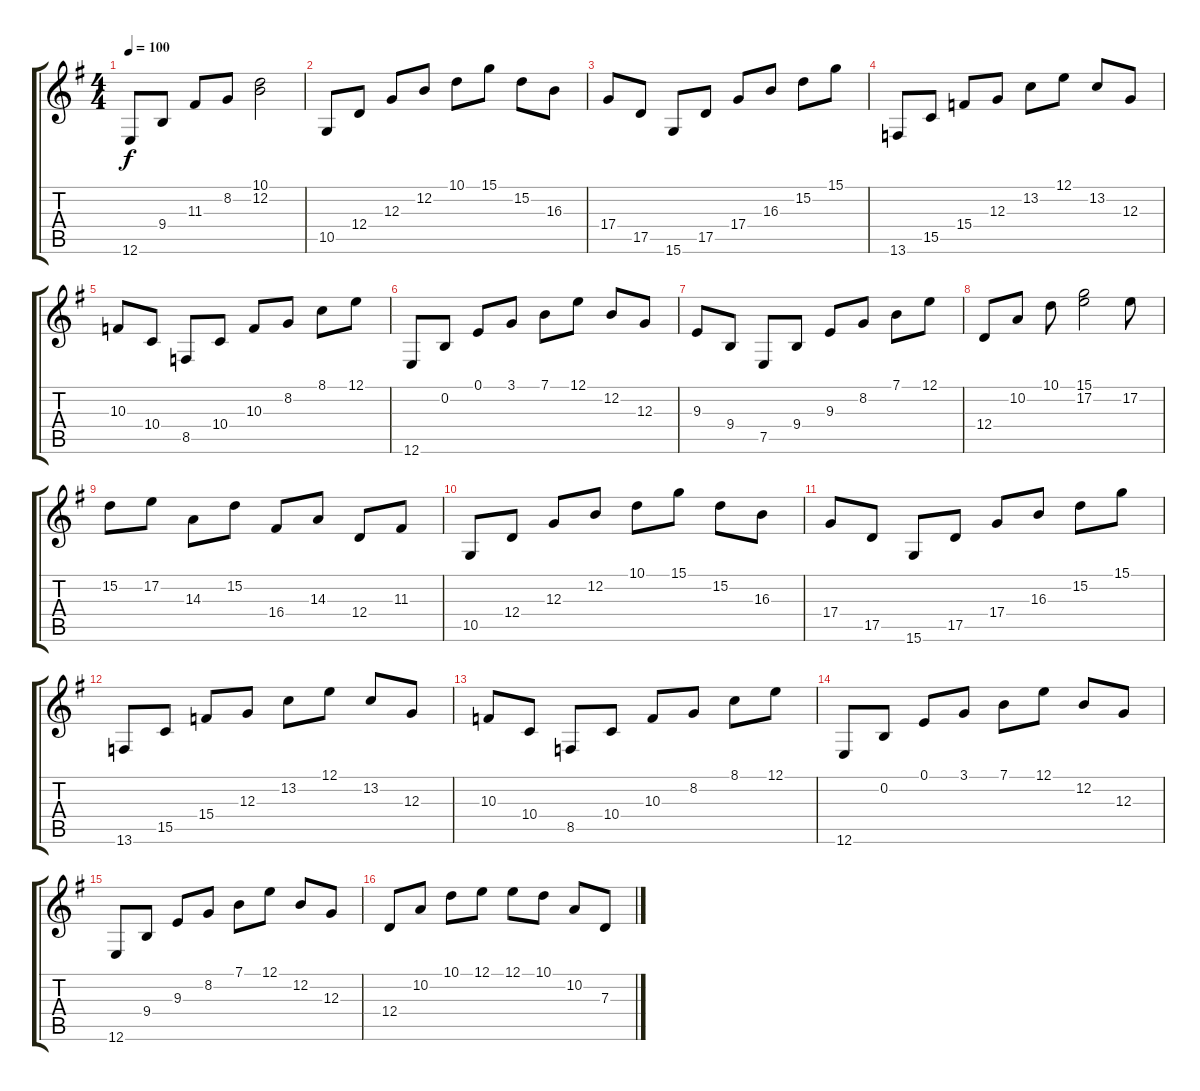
\track "" {instrument sitar}
\staff {score tabs}
\tuning (E4 B3 G3 D3 A2 E2) {hide}
\ts (4 4)
\tempo 100
\clef g2
\ks g
12.6.8{dy f} 9.4.8 11.3.8 8.2.8 (10.1 12.2).2 |
10.5.8 12.4.8 12.3.8 12.2.8 10.1.8 15.1.8 15.2.8 16.3.8 |
17.4.8 17.5.8 15.6.8 17.5.8 17.4.8 16.3.8 15.2.8 15.1.8 |
13.6.8 15.5.8 15.4.8 12.3.8 13.2.8 12.1.8 13.2.8 12.3.8 |
10.3.8 10.4.8 8.5.8 10.4.8 10.3.8 8.2.8 8.1.8 12.1.8 |
12.6.8 0.2.8 0.1.8 3.1.8 7.1.8 12.1.8 12.2.8 12.3.8 |
9.3.8 9.4.8 7.5.8 9.4.8 9.3.8 8.2.8 7.1.8 12.1.8 |
12.4.8 10.2.8 10.1.8 (15.1 17.2).2 17.2.8 |
15.2.8 17.2.8 14.3.8 15.2.8 16.4.8 14.3.8 12.4.8 11.3.8 |
10.5.8 12.4.8 12.3.8 12.2.8 10.1.8 15.1.8 15.2.8 16.3.8 |
17.4.8 17.5.8 15.6.8 17.5.8 17.4.8 16.3.8 15.2.8 15.1.8 |
13.6.8 15.5.8 15.4.8 12.3.8 13.2.8 12.1.8 13.2.8 12.3.8 |
10.3.8 10.4.8 8.5.8 10.4.8 10.3.8 8.2.8 8.1.8 12.1.8 |
12.6.8 0.2.8 0.1.8 3.1.8 7.1.8 12.1.8 12.2.8 12.3.8 |
12.6.8 9.4.8 9.3.8 8.2.8 7.1.8 12.1.8 12.2.8 12.3.8 |
12.4.8 10.2.8 10.1.8 12.1.8 12.1.8 10.1.8 10.2.8 7.3.8
